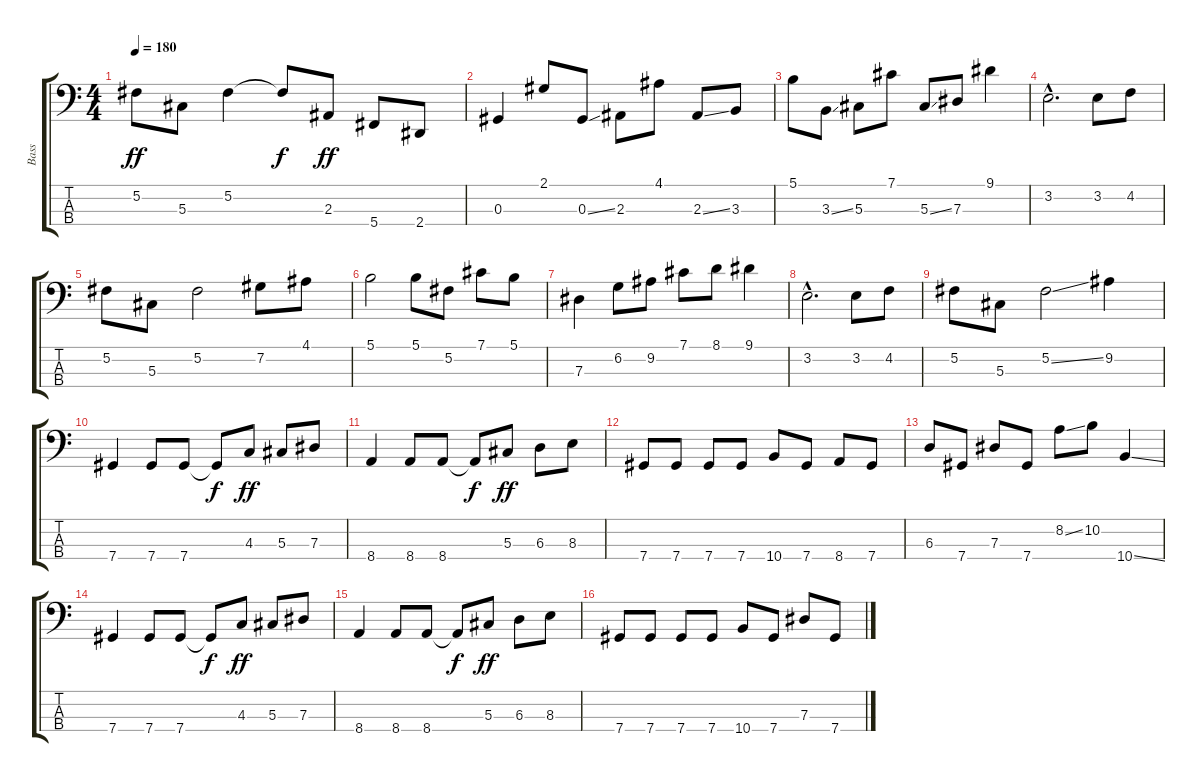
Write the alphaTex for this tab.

\track ("Bass" "Bass") {instrument electricbassfinger}
\staff {score tabs}
\tuning (Gb2 Db2 Ab1 Db1) {hide}
\ts (4 4)
\tempo 180
\clef f4
\ks c
5.2.8{dy ff} 5.3.8 5.2.4 5.2{t}.8{dy f} 2.3.8{dy ff} 5.4.8 2.4.8 |
0.3.4 2.1.8 0.3{ss}.8 2.3.8 4.1.8 2.3{ss}.8 3.3.8 |
5.1.8 3.3{ss}.8 5.3.8 7.1.8 5.3{ss}.8 7.3.8 9.1.4 |
3.2{hac}.2{d} 3.2.8 4.2.8 |
5.2.8 5.3.8 5.2.2 7.2.8 4.1.8 |
5.1.2 5.1.8 5.2.8 7.1.8 5.1.8 |
7.3.4 6.2.8 9.2.8 7.1.8 8.1.8 9.1.4 |
3.2{hac}.2{d} 3.2.8 4.2.8 |
5.2.8 5.3.8 5.2{ss}.2 9.2.4 |
7.4.4 7.4.8 7.4.8 7.4{t}.8{dy f} 4.3.8{dy ff} 5.3.8 7.3.8 |
8.4.4 8.4.8 8.4.8 8.4{t}.8{dy f} 5.3.8{dy ff} 6.3.8 8.3.8 |
7.4.8 7.4.8 7.4.8 7.4.8 10.4.8 7.4.8 8.4.8 7.4.8 |
6.3.8 7.4.8 7.3.8 7.4.8 8.2{ss}.8 10.2.8 10.4{ss}.4 |
7.4.4 7.4.8 7.4.8 7.4{t}.8{dy f} 4.3.8{dy ff} 5.3.8 7.3.8 |
8.4.4 8.4.8 8.4.8 8.4{t}.8{dy f} 5.3.8{dy ff} 6.3.8 8.3.8 |
7.4.8 7.4.8 7.4.8 7.4.8 10.4.8 7.4.8 7.3.8 7.4.8
